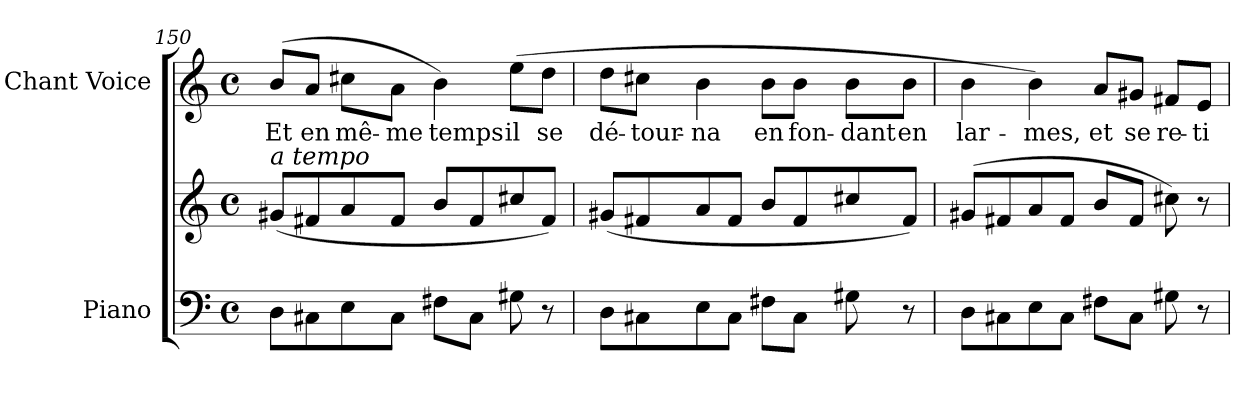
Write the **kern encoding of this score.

**kern	**kern	**kern	**text
*part2	*part2	*part1	*part1
*staff3	*staff2	*staff1	*staff1
*I"Piano	*	*I"Chant Voice	*
*I'Pno	*	*	*
*clefF4	*clefG2	*clefG2	*
*k[]	*k[]	*k[]	*
*M4/4	*M4/4	*M4/4	*
*met(c)	*met(c)	*met(c)	*
=150	=150	=150	=150
!	!LO:TX:i:t=a tempo	!	!
8D\L	(8g#X/L	(8b/L	Et
8C#X\	8f#X/	8a/J	en
8E\	8a/	8cc#X\L	mê-
8C#\J	8f#/J	8a\J	-me
8F#X\L	8b/L	4b\)	temps
8C#\J	8f#/	.	.
8G#X\	8cc#X/	(8ee\L	il
8r	8f#/J)	8dd\J	se
=151	=151	=151	=151
8D\L	(8g#X/L	8dd\L	dé-
8C#X\	8f#X/	8cc#X\J	-tour-
8E\	8a/	4b\	-na
8C#\J	8f#/J	.	.
8F#X\L	8b/L	8b\L	en
8C#\J	8f#/	8b\J	fon-
8G#X\	8cc#X/	8b\L	-dant
8r	8f#/J)	8b\J	en
=152	=152	=152	=152
8D\L	(<8g#X/L	4b\	lar-
8C#X\	8f#X/	.	.
8E\	8a/	4b\)	-mes,
8C#\J	8f#/J	.	.
8F#X\L	8b/L	8a/L	et
8C#\J	8f#/J	8g#X/J	se
8G#X\	8cc#X\)	8f#X/L	re-
8r	8r	8e/J	-ti-
=	=	=	=
*-	*-	*-	*-
